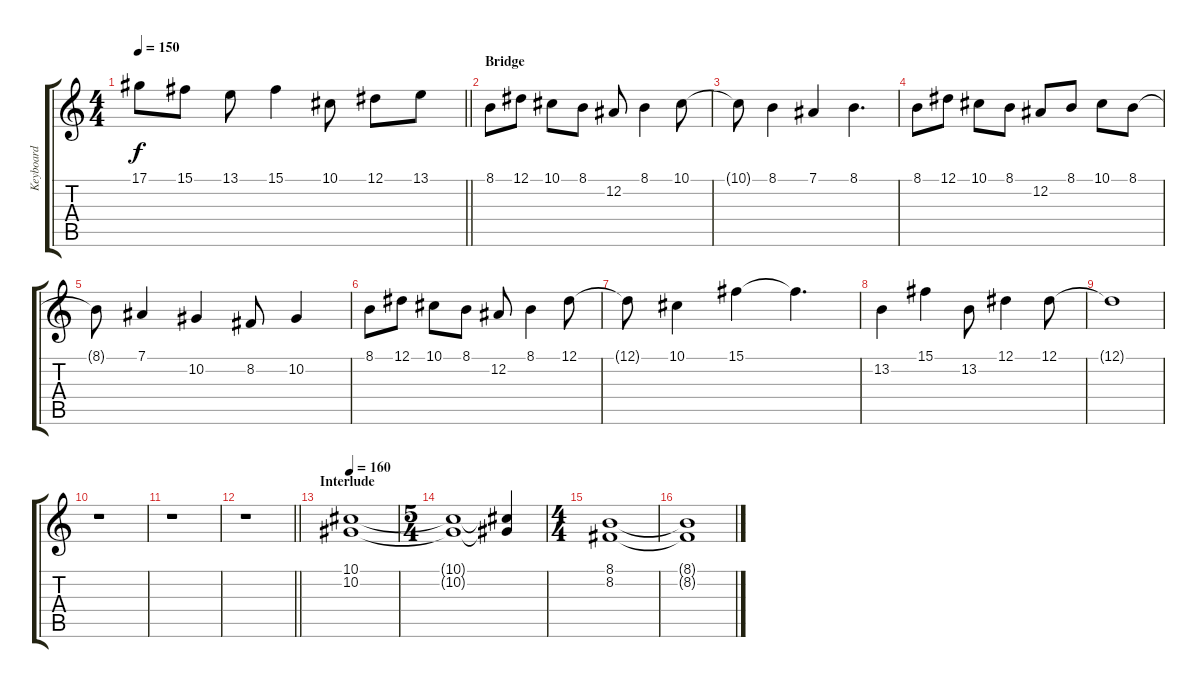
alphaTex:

\track ("Keyboard" "Keyboard") {instrument stringensemble1}
\staff {score tabs}
\tuning (Eb4 Bb3 Gb3 Db3 Ab2 Eb2) {hide}
\ts (4 4)
\tempo 150
\clef g2
\barLineRight lightlight
\ks c
17.1.8{dy f} 15.1.8 13.1.8 15.1.4 10.1.8 12.1.8 13.1.8 |
\section ("" "Bridge")
8.1.8 12.1.8 10.1.8 8.1.8 12.2.8 8.1.4 10.1.8 |
10.1{t}.8 8.1.4 7.1.4 8.1.4{d} |
8.1.8 12.1.8 10.1.8 8.1.8 12.2.8 8.1.8 10.1.8 8.1.8 |
8.1{t}.8 7.1.4 10.2.4 8.2.8 10.2.4 |
8.1.8 12.1.8 10.1.8 8.1.8 12.2.8 8.1.4 12.1.8 |
12.1{t}.8 10.1.4 15.1.4 15.1{t}.4{d} |
13.2.4 15.1.4 13.2.8 12.1.4 12.1.8 |
12.1{t}.1 |
r.1 |
r.1 |
\barLineRight lightlight
r.1 |
\section ("" "Interlude")
\tempo 160
(10.1 10.2).1{instrument pad2warm} |
\ts (5 4)
(10.1{t} 10.2{t}).1 (10.1{t} 10.2{t}).4 |
\ts (4 4)
(8.1 8.2).1 |
(8.1{t} 8.2{t}).1
